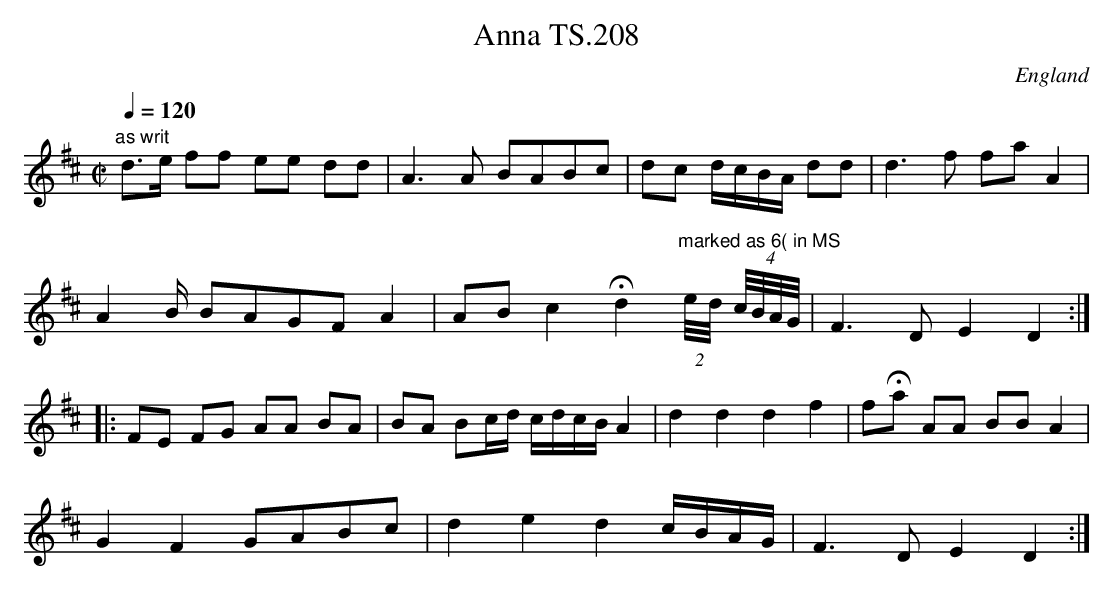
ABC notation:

X:1
T:Anna TS.208
M:C|
L:1/8
Q:1/4=120
O:England
K:D major
"as writ"d>e ff ee dd|A3 A BABc|dc d/c/B/A/ dd|d3f fa A2|!
A2 B/ BAGFA2|AB c2Hd2"marked as 6( in MS" (2e//d// (4c//B//A//G//|F3DE2D2:|!
|:FE FG AA BA|BA Bc/d/ c/d/c/B/A2|d2d2d2f2|fHa AA BBA2|!
G2F2 GABc|d2e2d2 c/B/A/G/|F3DE2D2:|]
